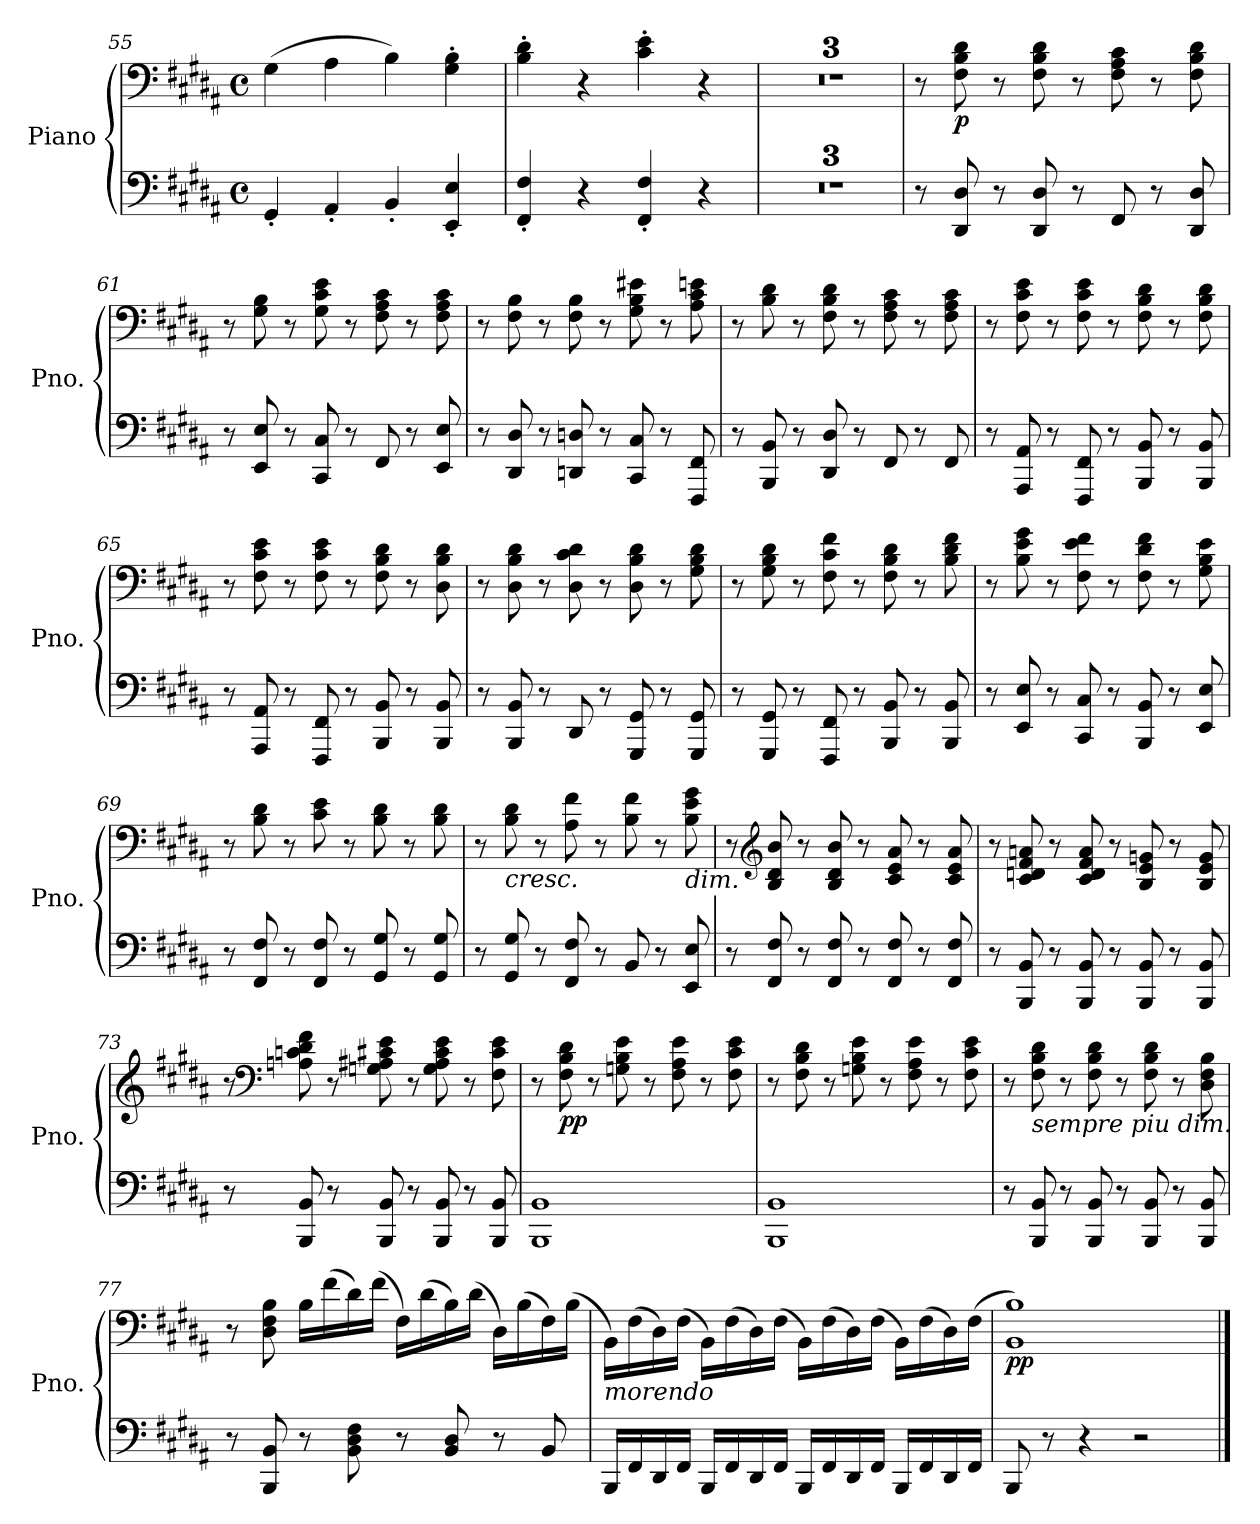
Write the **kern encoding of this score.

**kern	**kern	**dynam
*part1	*part1	*part1
*staff2	*staff1	*staff1/2
*I"Piano	*	*
*I'Pno.	*	*
*clefF4	*clefF4	*
*k[f#c#g#d#a#]	*k[f#c#g#d#a#]	*
*M4/4	*M4/4	*
*met(c)	*met(c)	*
=55	=55	=55
4GG#'/	(>4G#\	.
4AA#'/	4A#\	.
4BB'/	4B\)	.
4EE/' 4E/'	4G#\' 4B\'	.
=56	=56	=56
4FF#/' 4F#/'	4B\' 4d#\'	.
4r	4r	.
4FF#/' 4F#/'	4c#\' 4e\'	.
4r	4r	.
=57	=57	=57
1r	1r	.
=58	=58	=58
1r	1r	.
!!LO:PB:g=z
=59	=59	=59
1r	1r	.
=60	=60	=60
8r	8r	.
!	!	!LO:DY:b
8DD#/ 8D#/	8F#\ 8B\ 8d#\	p
8r	8r	.
8DD#/ 8D#/	8F#\ 8B\ 8d#\	.
8r	8r	.
8FF#/	8F#\ 8A#\ 8c#\	.
8r	8r	.
8DD#/ 8D#/	8F#\ 8B\ 8d#\	.
=61	=61	=61
8r	8r	.
8EE/ 8E/	8G#\ 8B\	.
8r	8r	.
8CC#/ 8C#/	8G#\ 8c#\ 8e\	.
8r	8r	.
8FF#/	8F#\ 8A#\ 8c#\	.
8r	8r	.
8EE/ 8E/	8F#\ 8A#\ 8c#\	.
=62	=62	=62
8r	8r	.
8DD#/ 8D#/	8F#\ 8B\	.
8r	8r	.
8DDn/ 8Dn/	8F#\ 8B\	.
8r	8r	.
8CC#/ 8C#/	8G#\ 8B\ 8e#X\	.
8r	8r	.
8FFF#/ 8FF#/	8A#\ 8c#\ 8en\	.
!!LO:LB:g=z
=63	=63	=63
8r	8r	.
8BBB/ 8BB/	8B\ 8d#\	.
8r	8r	.
8DD#/ 8D#/	8F#\ 8B\ 8d#\	.
8r	8r	.
8FF#/	8F#\ 8A#\ 8c#\	.
8r	8r	.
8FF#/	8F#\ 8A#\ 8c#\	.
=64	=64	=64
8r	8r	.
8AAA#/ 8AA#/	8F#\ 8c#\ 8e\	.
8r	8r	.
8FFF#/ 8FF#/	8F#\ 8c#\ 8e\	.
8r	8r	.
8BBB/ 8BB/	8F#\ 8B\ 8d#\	.
8r	8r	.
8BBB/ 8BB/	8F#\ 8B\ 8d#\	.
=65	=65	=65
8r	8r	.
8AAA#/ 8AA#/	8F#\ 8c#\ 8e\	.
8r	8r	.
8FFF#/ 8FF#/	8F#\ 8c#\ 8e\	.
8r	8r	.
8BBB/ 8BB/	8F#\ 8B\ 8d#\	.
8r	8r	.
8BBB/ 8BB/	8D#\ 8B\ 8d#\	.
!!LO:LB:g=z
=66	=66	=66
8r	8r	.
8BBB/ 8BB/	8D#\ 8B\ 8d#\	.
8r	8r	.
8DD#/	8D#\ 8c#\ 8d#\	.
8r	8r	.
8GGG#/ 8GG#/	8D#\ 8B\ 8d#\	.
8r	8r	.
8GGG#/ 8GG#/	8G#\ 8B\ 8d#\	.
=67	=67	=67
8r	8r	.
8GGG#/ 8GG#/	8G#\ 8B\ 8d#\	.
8r	8r	.
8FFF#/ 8FF#/	8F#\ 8c#\ 8f#\	.
8r	8r	.
8BBB/ 8BB/	8F#\ 8B\ 8d#\	.
8r	8r	.
8BBB/ 8BB/	8B\ 8d#\ 8f#\	.
=68	=68	=68
8r	8r	.
8EE/ 8E/	8B\ 8e\ 8g#\	.
8r	8r	.
8CC#/ 8C#/	8F#\ 8e\ 8f#\	.
8r	8r	.
8BBB/ 8BB/	8F#\ 8d#\ 8f#\	.
8r	8r	.
8EE/ 8E/	8G#\ 8B\ 8e\	.
=69	=69	=69
8r	8r	.
8FF#/ 8F#/	8B\ 8d#\	.
8r	8r	.
8FF#/ 8F#/	8c#\ 8e\	.
8r	8r	.
8GG#/ 8G#/	8B\ 8d#\	.
8r	8r	.
8GG#/ 8G#/	8B\ 8d#\	.
!!LO:LB:g=z
=70	=70	=70
8r	8r	.
!	!LO:TX:b:i:t=cresc.	!
8GG#/ 8G#/	8B\ 8d#\	.
8r	8r	.
8FF#/ 8F#/	8A#\ 8f#\	.
8r	8r	.
8BB/	8B\ 8f#\	.
8r	8r	.
!	!LO:TX:b:i:t=dim.	!
8EE/ 8E/	8B\ 8e\ 8g#\	.
=71	=71	=71
8r	8r	.
*	*clefG2	*
8FF#/ 8F#/	8B/ 8d#/ 8b/	.
8r	8r	.
8FF#/ 8F#/	8B/ 8d#/ 8b/	.
8r	8r	.
8FF#/ 8F#/	8c#/ 8e/ 8a#/	.
8r	8r	.
8FF#/ 8F#/	8c#/ 8e/ 8a#/	.
=72	=72	=72
8r	8r	.
8BBB/ 8BB/	8c#/ 8dn/ 8f#/ 8an/	.
8r	8r	.
8BBB/ 8BB/	8c#/ 8d/ 8f#/ 8a/	.
8r	8r	.
8BBB/ 8BB/	8B/ 8e/ 8gn/	.
8r	8r	.
8BBB/ 8BB/	8B/ 8e/ 8g/	.
!!LO:LB:g=z
=73	=73	=73
8r	8r	.
*	*clefF4	*
8BBB/ 8BB/	8An\ 8cn\ 8d#\ 8f#\	.
8r	8r	.
8BBB/ 8BB/	8Gn\ 8A#X\ 8c#X\ 8e\	.
8r	8r	.
8BBB/ 8BB/	8G\ 8A#\ 8c#\ 8e\	.
8r	8r	.
8BBB/ 8BB/	8F#\ 8c#\ 8e\	.
=74	=74	=74
1BBB 1BB	8r	.
!	!	!LO:DY:b
.	8F#\ 8B\ 8d#\	pp
.	8r	.
.	8Gn\ 8B\ 8e\	.
.	8r	.
.	8F#\ 8A#\ 8e\	.
.	8r	.
.	8F#\ 8c#\ 8e\	.
=75	=75	=75
1BBB 1BB	8r	.
.	8F#\ 8B\ 8d#\	.
.	8r	.
.	8Gn\ 8B\ 8e\	.
.	8r	.
.	8F#\ 8A#\ 8e\	.
.	8r	.
.	8F#\ 8c#\ 8e\	.
!!LO:LB:g=z
=76	=76	=76
8r	8r	.
!	!LO:TX:b:i:t=sempre piu dim.	!
8BBB/ 8BB/	8F#\ 8B\ 8d#\	.
8r	8r	.
8BBB/ 8BB/	8F#\ 8B\ 8d#\	.
8r	8r	.
8BBB/ 8BB/	8F#\ 8B\ 8d#\	.
8r	8r	.
8BBB/ 8BB/	8D#\ 8F#\ 8B\	.
=77	=77	=77
8r	8r	.
8BBB/ 8BB/	8D#\ 8F#\ 8B\	.
8r	16B\LL	.
.	(>16f#\	.
8BB\ 8D#\ 8F#\	16d#\)	.
.	(>16f#\JJ	.
8r	16F#\LL)	.
.	(>16d#\	.
8BB/ 8D#/	16B\)	.
.	(>16d#\JJ	.
8r	16D#\LL)	.
.	(>16B\	.
8BB/	16F#\)	.
.	(>16B\JJ	.
!!LO:LB:g=z
=78	=78	=78
!	!LO:TX:b:i:t=morendo	!
16BBB/LL	16BB\LL)	.
16FF#/	(>16F#\	.
16DD#/	16D#\)	.
16FF#/JJ	(>16F#\JJ	.
16BBB/LL	16BB\LL)	.
16FF#/	(>16F#\	.
16DD#/	16D#\)	.
16FF#/JJ	(>16F#\JJ	.
16BBB/LL	16BB\LL)	.
16FF#/	(>16F#\	.
16DD#/	16D#\)	.
16FF#/JJ	(>16F#\JJ	.
16BBB/LL	16BB\LL)	.
16FF#/	(>16F#\	.
16DD#/	16D#\)	.
16FF#/JJ	(>16F#\JJ	.
=79	=79	=79
!	!	!LO:DY:b
8BBB/	1BB 1B)	pp
8r	.	.
4r	.	.
2r	.	.
==	==	==
*-	*-	*-
